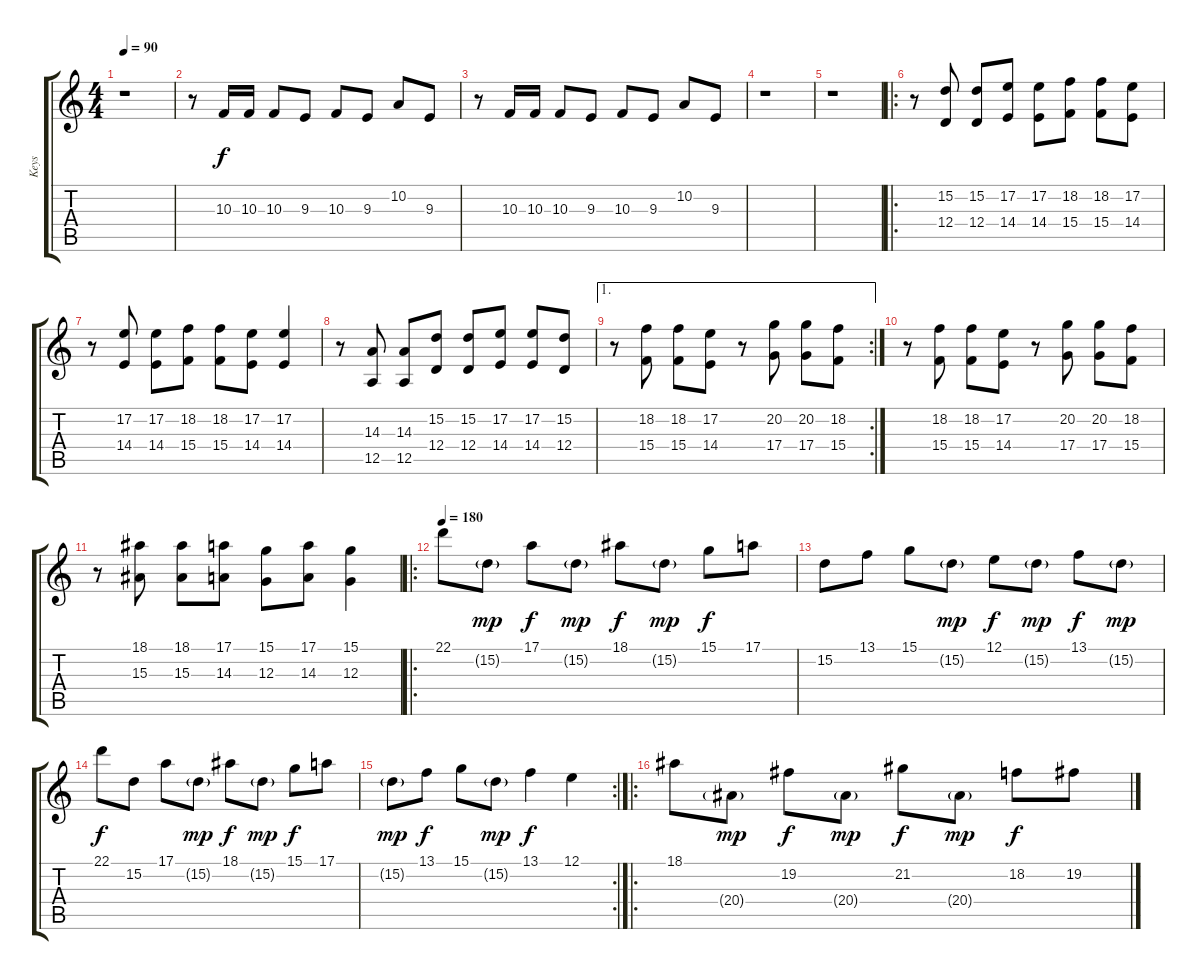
\track ("Keys" "Keys") {instrument synthstrings2}
\staff {score tabs}
\tuning (E4 B3 G3 D3 A2 E2) {hide}
\ts (4 4)
\tempo 90
\clef g2
\ks c
r.1{dy f} |
r.8{volume 10} 10.3.16 10.3.16 10.3.8 9.3.8 10.3.8 9.3.8 10.2.8 9.3.8 |
r.8 10.3.16 10.3.16 10.3.8 9.3.8 10.3.8 9.3.8 10.2.8 9.3.8 |
r.1 |
r.1 |
\ro
r.8 (15.2 12.4).8 (15.2 12.4).8 (17.2 14.4).8 (17.2 14.4).8 (18.2 15.4).8 (18.2 15.4).8 (17.2 14.4).8 |
r.8 (17.2 14.4).8 (17.2 14.4).8 (18.2 15.4).8 (18.2 15.4).8 (17.2 14.4).8 (17.2 14.4).4 |
r.8 (14.3 12.5).8 (14.3 12.5).8 (15.2 12.4).8 (15.2 12.4).8 (17.2 14.4).8 (17.2 14.4).8 (15.2 12.4).8 |
\ae 1
\rc 2
r.8 (18.2 15.4).8 (18.2 15.4).8 (17.2 14.4).8 r.8 (20.2 17.4).8 (20.2 17.4).8 (18.2 15.4).8 |
r.8 (18.2 15.4).8 (18.2 15.4).8 (17.2 14.4).8 r.8 (20.2 17.4).8 (20.2 17.4).8 (18.2 15.4).8 |
r.8 (18.1 15.3).8 (18.1 15.3).8 (17.1 14.3).8 (15.1 12.3).8 (17.1 14.3).8 (15.1 12.3).4 |
\ro
\tempo 180
22.1.8{volume 14} 15.2{g}.8{dy mp} 17.1.8{dy f} 15.2{g}.8{dy mp} 18.1.8{dy f} 15.2{g}.8{dy mp} 15.1.8{dy f} 17.1.8 |
15.2.8 13.1.8 15.1.8 15.2{g}.8{dy mp} 12.1.8{dy f} 15.2{g}.8{dy mp} 13.1.8{dy f} 15.2{g}.8{dy mp} |
22.1.8{dy f} 15.2.8 17.1.8 15.2{g}.8{dy mp} 18.1.8{dy f} 15.2{g}.8{dy mp} 15.1.8{dy f} 17.1.8 |
\rc 2
15.2{g}.8{dy mp} 13.1.8{dy f} 15.1.8 15.2{g}.8{dy mp} 13.1.4{dy f} 12.1.4 |
\ro
18.1.8 20.4{g}.8{dy mp} 19.2.8{dy f} 20.4{g}.8{dy mp} 21.2.8{dy f} 20.4{g}.8{dy mp} 18.2.8{dy f} 19.2.8
